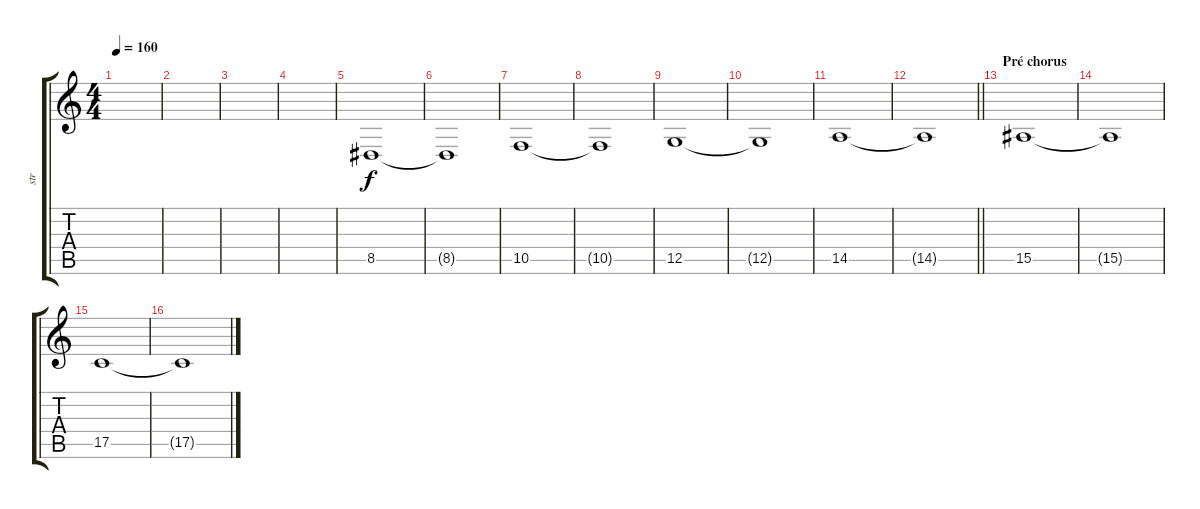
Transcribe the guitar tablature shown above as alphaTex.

\track ("str" "str") {instrument stringensemble2}
\staff {score tabs}
\tuning (D4 A3 F3 C3 G2 D2) {hide}
\ts (4 4)
\tempo 160
\clef g2
\ks c
|
|
|
|
8.5.1 |
8.5{t}.1 |
10.5.1 |
10.5{t}.1 |
12.5.1 |
12.5{t}.1 |
14.5.1 |
\barLineRight lightlight
14.5{t}.1 |
\section ("" "Pré chorus")
15.5.1 |
15.5{t}.1 |
17.5.1 |
17.5{t}.1
